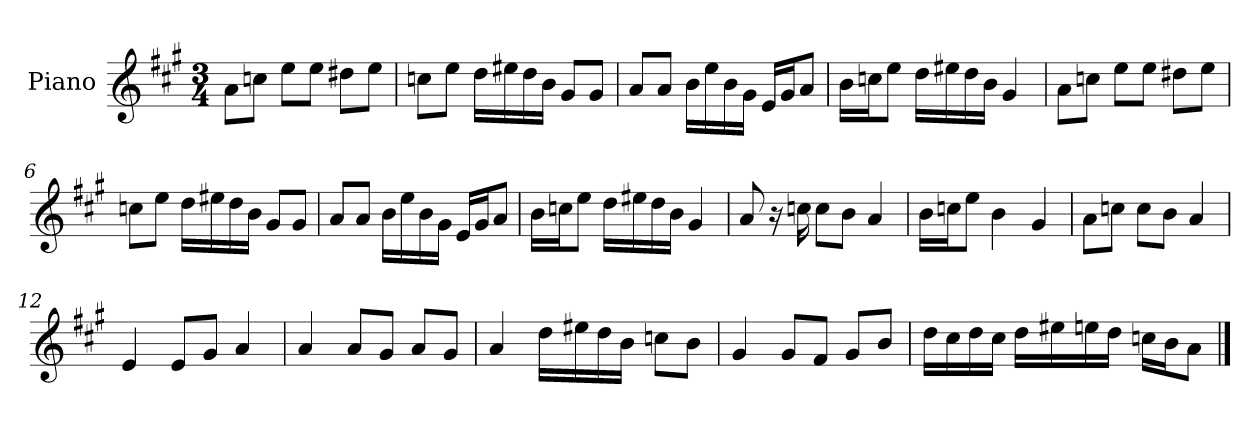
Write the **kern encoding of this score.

**kern
*part1
*staff1
*I"Piano
*I'P-no
*clefG2
*k[f#c#g#]
*M3/4
*MM90
=1
8a\L
8ccn\J
8ee\L
8ee\J
8dd#X\L
8ee\J
=2
8ccn\L
8ee\J
16dd\LL
16ee#X\
16dd\
16b\JJ
8g#/L
8g#/J
=3
8a/L
8a/J
16b\LL
16ee\
16b\
16g#\JJ
16e/LL
16g#/J
8a/J
=4
16b\LL
16ccn\J
8ee\J
16dd\LL
16ee#X\
16dd\
16b\JJ
4g#/
!!LO:LB:g=z
=5
8a\L
8ccn\J
8ee\L
8ee\J
8dd#X\L
8ee\J
=6
8ccn\L
8ee\J
16dd\LL
16ee#X\
16dd\
16b\JJ
8g#/L
8g#/J
=7
8a/L
8a/J
16b\LL
16ee\
16b\
16g#\JJ
16e/LL
16g#/J
8a/J
=8
16b\LL
16ccn\J
8ee\J
16dd\LL
16ee#X\
16dd\
16b\JJ
4g#/
=9
8a/
16r
16ccn\
8cc\L
8b\J
4a/
!!LO:LB:g=z
=10
16b\LL
16ccn\J
8ee\J
4b\
4g#/
=11
8a\L
8ccn\J
8cc\L
8b\J
4a/
=12
4e/
8e/L
8g#/J
4a/
=13
4a/
8a/L
8g#/J
8a/L
8g#/J
=14
4a/
16dd\LL
16ee#X\
16dd\
16b\JJ
8ccn\L
8b\J
=15
4g#/
8g#/L
8f#/J
8g#/L
8b/J
!!LO:LB:g=z
=16
16dd\LL
16cc#\
16dd\
16cc#\JJ
16dd\LL
16ee#X\
16een\
16dd\JJ
16ccn\LL
16b\J
8a\J
==
*-
